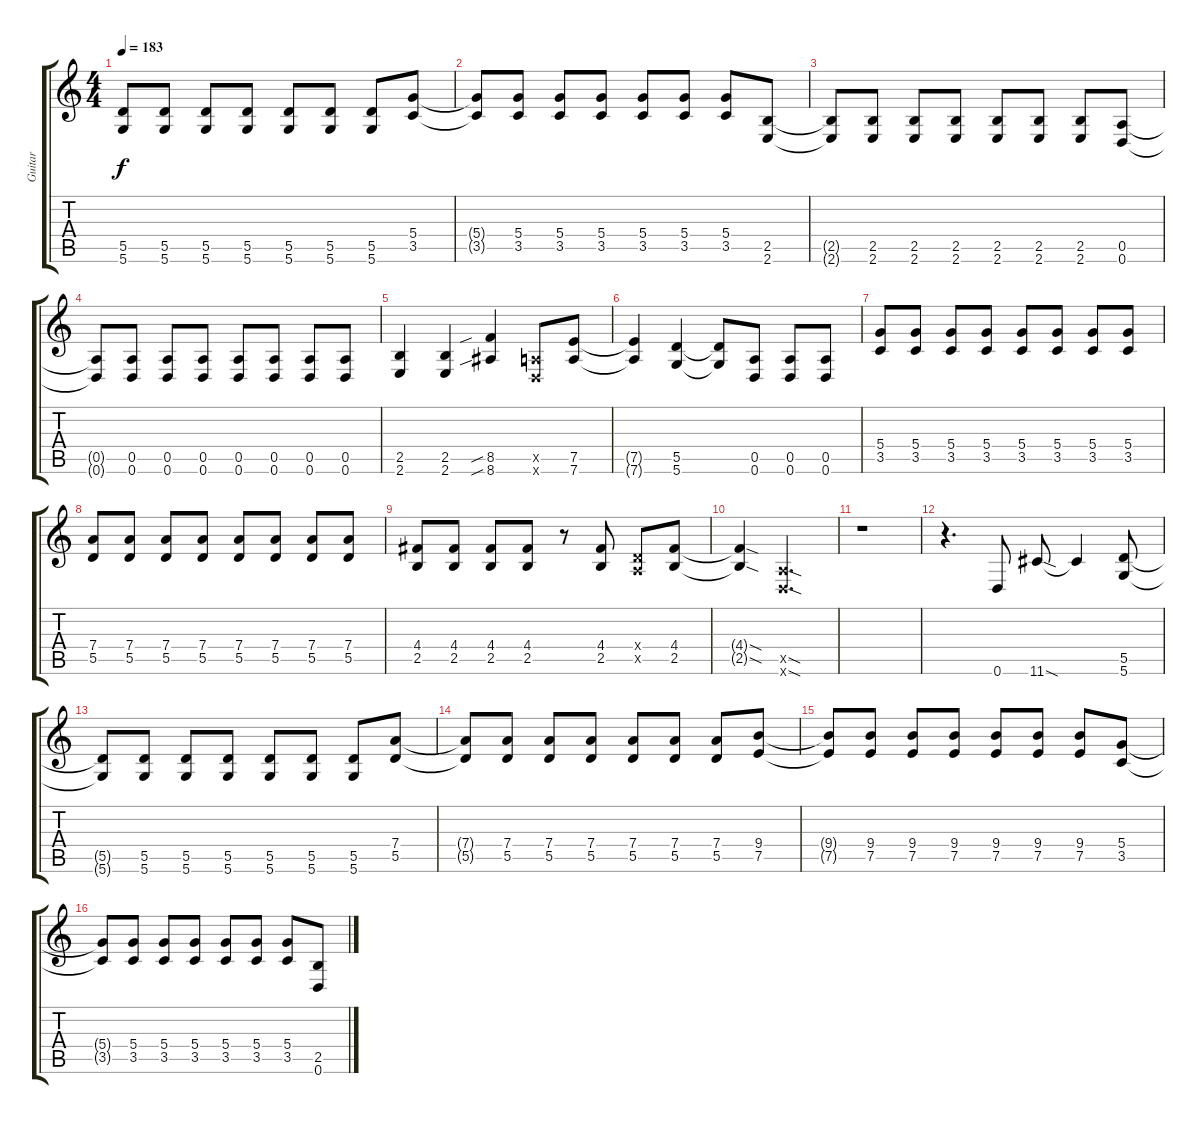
\track ("Guitar" "Guitar") {instrument distortionguitar}
\staff {score tabs}
\tuning (E4 B3 G3 D3 A2 D2) {hide}
\ts (4 4)
\tempo 183
\clef g2
\ks c
(5.5 5.6).8{dy f} (5.5 5.6).8 (5.5 5.6).8 (5.5 5.6).8 (5.5 5.6).8 (5.5 5.6).8 (5.5 5.6).8 (5.4 3.5).8 |
(5.4{t} 3.5{t}).8 (5.4 3.5).8 (5.4 3.5).8 (5.4 3.5).8 (5.4 3.5).8 (5.4 3.5).8 (5.4 3.5).8 (2.5 2.6).8 |
(2.5{t} 2.6{t}).8 (2.5 2.6).8 (2.5 2.6).8 (2.5 2.6).8 (2.5 2.6).8 (2.5 2.6).8 (2.5 2.6).8 (0.5 0.6).8 |
(0.5{t} 0.6{t}).8 (0.5 0.6).8 (0.5 0.6).8 (0.5 0.6).8 (0.5 0.6).8 (0.5 0.6).8 (0.5 0.6).8 (0.5 0.6).8 |
(2.5 2.6).4 (2.5 2.6).4 (8.5{sib} 8.6{sib}).4 (0.5{x} 0.6{x}).8 (7.5 7.6).8 |
(7.5{t} 7.6{t}).4 (5.5 5.6).4 (5.5{t} 5.6{t}).8 (0.5 0.6).8 (0.5 0.6).8 (0.5 0.6).8 |
(5.4 3.5).8 (5.4 3.5).8 (5.4 3.5).8 (5.4 3.5).8 (5.4 3.5).8 (5.4 3.5).8 (5.4 3.5).8 (5.4 3.5).8 |
(7.4 5.5).8 (7.4 5.5).8 (7.4 5.5).8 (7.4 5.5).8 (7.4 5.5).8 (7.4 5.5).8 (7.4 5.5).8 (7.4 5.5).8 |
(4.4 2.5).8 (4.4 2.5).8 (4.4 2.5).8 (4.4 2.5).8 r.8 (4.4 2.5).8 (0.4{x} 0.5{x}).8 (4.4 2.5).8 |
(4.4{sod t} 2.5{sod t}).4 (0.5{sod x} 0.6{sod x}).2{d} |
r.1 |
r.4{d} 0.6.8 11.6{sod}.8 11.6{t}.4 (5.5 5.6).8 |
(5.5{t} 5.6{t}).8 (5.5 5.6).8 (5.5 5.6).8 (5.5 5.6).8 (5.5 5.6).8 (5.5 5.6).8 (5.5 5.6).8 (7.4 5.5).8 |
(7.4{t} 5.5{t}).8 (7.4 5.5).8 (7.4 5.5).8 (7.4 5.5).8 (7.4 5.5).8 (7.4 5.5).8 (7.4 5.5).8 (9.4 7.5).8 |
(9.4{t} 7.5{t}).8 (9.4 7.5).8 (9.4 7.5).8 (9.4 7.5).8 (9.4 7.5).8 (9.4 7.5).8 (9.4 7.5).8 (5.4 3.5).8 |
(5.4{t} 3.5{t}).8 (5.4 3.5).8 (5.4 3.5).8 (5.4 3.5).8 (5.4 3.5).8 (5.4 3.5).8 (5.4 3.5).8 (2.5 0.6).8
